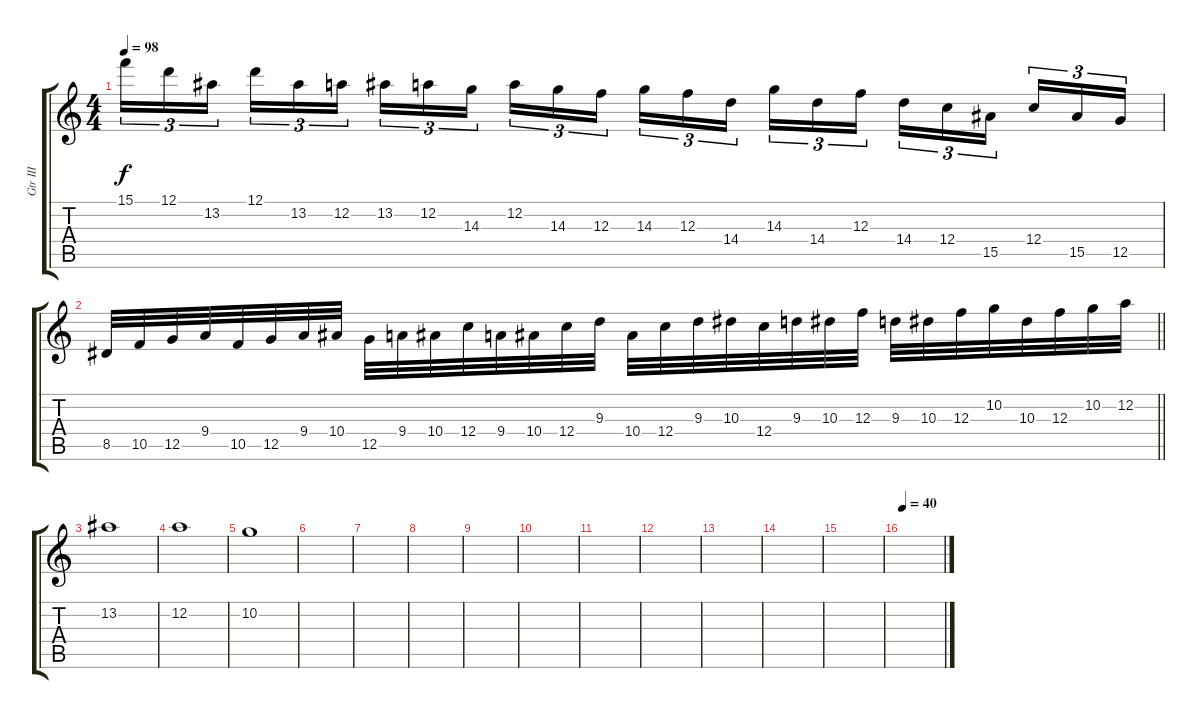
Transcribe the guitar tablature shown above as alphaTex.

\track ("Gtr III" "Gtr III") {instrument overdrivenguitar}
\staff {score tabs}
\tuning (D4 A3 F3 C3 G2 C2) {hide}
\ts (4 4)
\tempo 98
\clef g2
\ks c
15.1.16{tu (3 2) dy f} 12.1.16{tu (3 2)} 13.2.16{tu (3 2) beam splitsecondary} 12.1.16{tu (3 2)} 13.2.16{tu (3 2)} 12.2.16{tu (3 2)} 13.2.16{tu (3 2)} 12.2.16{tu (3 2)} 14.3.16{tu (3 2) beam splitsecondary} 12.2.16{tu (3 2)} 14.3.16{tu (3 2)} 12.3.16{tu (3 2)} 14.3.16{tu (3 2)} 12.3.16{tu (3 2)} 14.4.16{tu (3 2) beam splitsecondary} 14.3.16{tu (3 2)} 14.4.16{tu (3 2)} 12.3.16{tu (3 2)} 14.4.16{tu (3 2)} 12.4.16{tu (3 2)} 15.5.16{tu (3 2) beam splitsecondary} 12.4.16{tu (3 2)} 15.5.16{tu (3 2)} 12.5.16{tu (3 2)} |
\barLineRight lightlight
8.5.32 10.5.32 12.5.32 9.4.32 10.5.32 12.5.32 9.4.32 10.4.32 12.5.32 9.4.32 10.4.32 12.4.32 9.4.32 10.4.32 12.4.32 9.3.32 10.4.32 12.4.32 9.3.32 10.3.32 12.4.32 9.3.32 10.3.32 12.3.32 9.3.32 10.3.32 12.3.32 10.2.32 10.3.32 12.3.32 10.2.32 12.2.32 |
13.2.1{volume 13} |
12.2.1 |
10.2.1 |
|
|
|
|
|
|
|
|
|
|
\tempo 40
